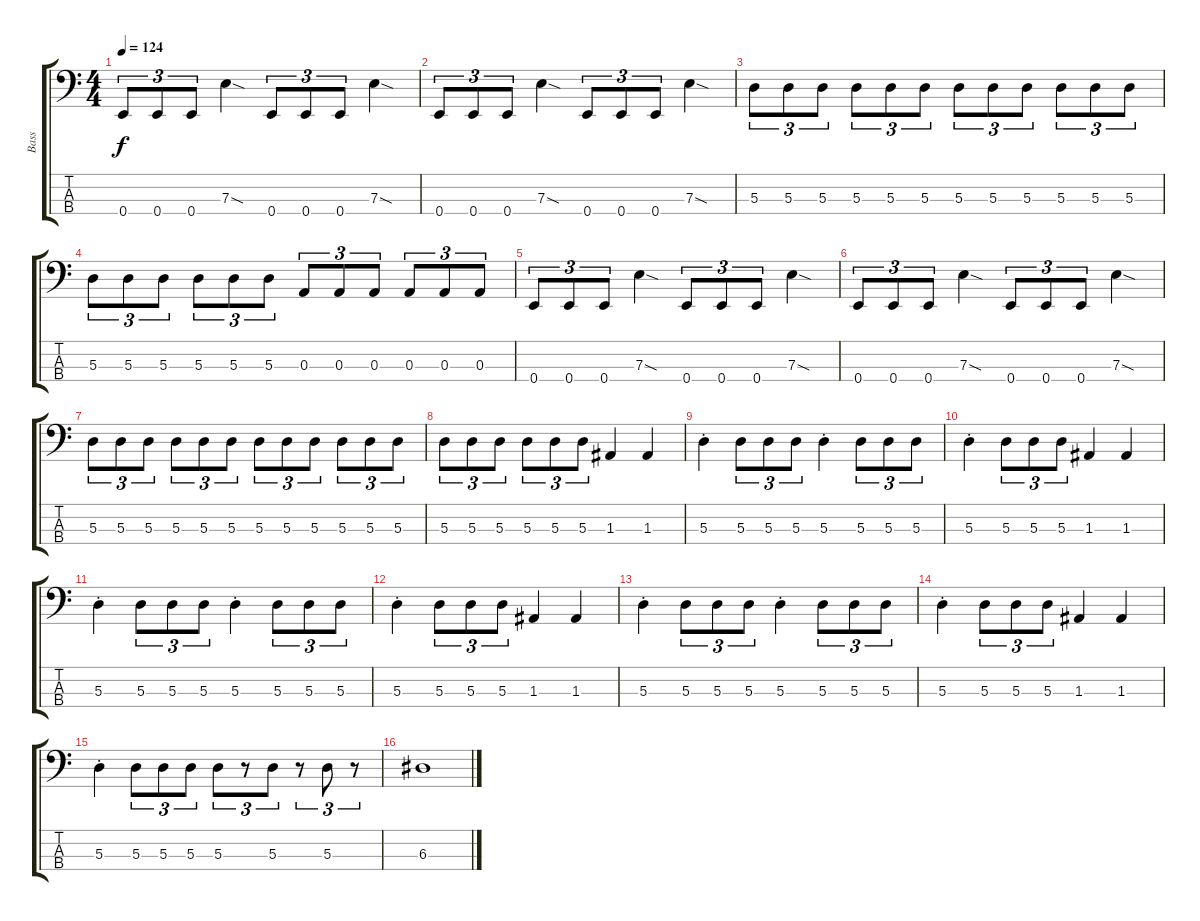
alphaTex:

\track ("Bass" "Bass") {instrument electricbasspick}
\staff {score tabs}
\tuning (G2 D2 A1 E1) {hide}
\ts (4 4)
\tempo 124
\clef f4
\ks c
0.4.8{tu (3 2) dy f instrument electricbasspick} 0.4.8{tu (3 2)} 0.4.8{tu (3 2)} 7.3{sod}.4 0.4.8{tu (3 2)} 0.4.8{tu (3 2)} 0.4.8{tu (3 2)} 7.3{sod}.4 |
0.4.8{tu (3 2)} 0.4.8{tu (3 2)} 0.4.8{tu (3 2)} 7.3{sod}.4 0.4.8{tu (3 2)} 0.4.8{tu (3 2)} 0.4.8{tu (3 2)} 7.3{sod}.4 |
5.3.8{tu (3 2)} 5.3.8{tu (3 2)} 5.3.8{tu (3 2)} 5.3.8{tu (3 2)} 5.3.8{tu (3 2)} 5.3.8{tu (3 2)} 5.3.8{tu (3 2)} 5.3.8{tu (3 2)} 5.3.8{tu (3 2)} 5.3.8{tu (3 2)} 5.3.8{tu (3 2)} 5.3.8{tu (3 2)} |
5.3.8{tu (3 2)} 5.3.8{tu (3 2)} 5.3.8{tu (3 2)} 5.3.8{tu (3 2)} 5.3.8{tu (3 2)} 5.3.8{tu (3 2)} 0.3.8{tu (3 2)} 0.3.8{tu (3 2)} 0.3.8{tu (3 2)} 0.3.8{tu (3 2)} 0.3.8{tu (3 2)} 0.3.8{tu (3 2)} |
0.4.8{tu (3 2)} 0.4.8{tu (3 2)} 0.4.8{tu (3 2)} 7.3{sod}.4 0.4.8{tu (3 2)} 0.4.8{tu (3 2)} 0.4.8{tu (3 2)} 7.3{sod}.4 |
0.4.8{tu (3 2)} 0.4.8{tu (3 2)} 0.4.8{tu (3 2)} 7.3{sod}.4 0.4.8{tu (3 2)} 0.4.8{tu (3 2)} 0.4.8{tu (3 2)} 7.3{sod}.4 |
5.3.8{tu (3 2)} 5.3.8{tu (3 2)} 5.3.8{tu (3 2)} 5.3.8{tu (3 2)} 5.3.8{tu (3 2)} 5.3.8{tu (3 2)} 5.3.8{tu (3 2)} 5.3.8{tu (3 2)} 5.3.8{tu (3 2)} 5.3.8{tu (3 2)} 5.3.8{tu (3 2)} 5.3.8{tu (3 2)} |
5.3.8{tu (3 2)} 5.3.8{tu (3 2)} 5.3.8{tu (3 2)} 5.3.8{tu (3 2)} 5.3.8{tu (3 2)} 5.3.8{tu (3 2)} 1.3.4 1.3.4 |
5.3{st}.4 5.3.8{tu (3 2)} 5.3.8{tu (3 2)} 5.3.8{tu (3 2)} 5.3{st}.4 5.3.8{tu (3 2)} 5.3.8{tu (3 2)} 5.3.8{tu (3 2)} |
5.3{st}.4 5.3.8{tu (3 2)} 5.3.8{tu (3 2)} 5.3.8{tu (3 2)} 1.3.4 1.3.4 |
5.3{st}.4 5.3.8{tu (3 2)} 5.3.8{tu (3 2)} 5.3.8{tu (3 2)} 5.3{st}.4 5.3.8{tu (3 2)} 5.3.8{tu (3 2)} 5.3.8{tu (3 2)} |
5.3{st}.4 5.3.8{tu (3 2)} 5.3.8{tu (3 2)} 5.3.8{tu (3 2)} 1.3.4 1.3.4 |
5.3{st}.4 5.3.8{tu (3 2)} 5.3.8{tu (3 2)} 5.3.8{tu (3 2)} 5.3{st}.4 5.3.8{tu (3 2)} 5.3.8{tu (3 2)} 5.3.8{tu (3 2)} |
5.3{st}.4 5.3.8{tu (3 2)} 5.3.8{tu (3 2)} 5.3.8{tu (3 2)} 1.3.4 1.3.4 |
5.3{st}.4 5.3.8{tu (3 2)} 5.3.8{tu (3 2)} 5.3.8{tu (3 2)} 5.3.8{tu (3 2)} r.8{tu (3 2)} 5.3.8{tu (3 2)} r.8{tu (3 2)} 5.3.8{tu (3 2)} r.8{tu (3 2)} |
6.3.1
